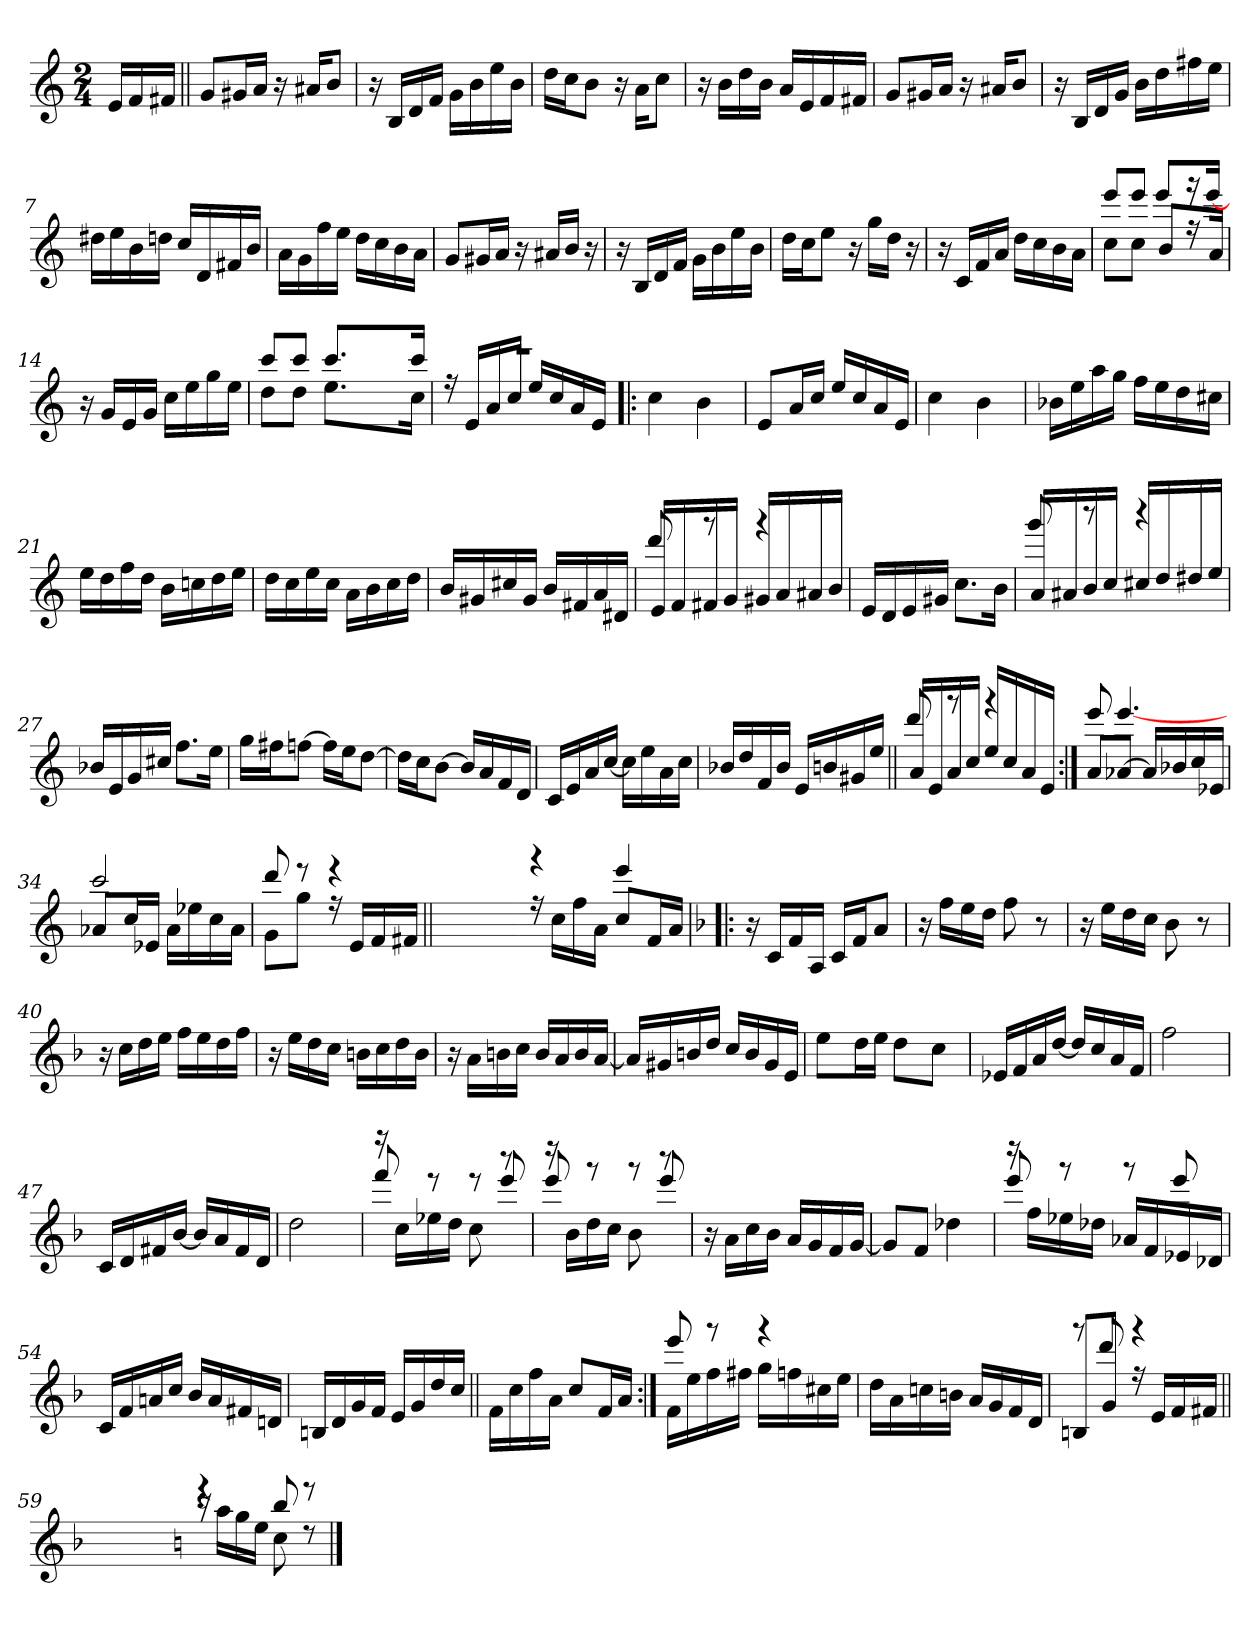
**kern
*part1
*staff1
*clefG2
*k[]
*C:
*M2/4
=
16e/LL
16f/
16f#X/JJ
=1||
8g/L
16g#X/L
16a/JJ
16r
16a#X/KL
8b/J
=2
16r
16B/LL
16d/
16f/JJ
16g\LL
16b\
16ee\
16b\JJ
=3
16dd\LL
16cc\J
8b\J
16r
16a\KL
8cc\J
=4
16r
16b\LL
16dd\
16b\JJ
16a/LL
16e/
16f/
16f#X/JJ
!!LO:LB:g=z
=5
8g/L
16g#X/L
16a/JJ
16r
16a#X/KL
8b/J
=6
16r
16B/LL
16d/
16g/JJ
16b\LL
16dd\
16ff#X\
16ee\JJ
=7
16dd#X\LL
16ee\
16b\
16ddn\JJ
16cc/LL
16d/
16f#X/
16b/JJ
=8
16a\LL
16g\
16ff\
16ee\JJ
16dd\LL
16cc\
16b\
16a\JJ
!!LO:LB:g=z
=9
8g/L
16g#X/L
16a/JJ
16r
16a#X/LL
16b/JJ
16r
=10
16r
16B/LL
16d/
16f/JJ
16g\LL
16b\
16ee\
16b\JJ
=11
16dd\LL
16cc\J
8ee\J
16r
16gg\LL
16dd\JJ
16r
=12
16r
16c/LL
16f/
16a/JJ
16dd\LL
16cc\
16b\
16a\JJ
!!LO:LB:g=z
=13
*^
8cc\L	8eee!/L
8cc\J	8eee!/J
8b/L	8eee!/L
16r	16rggg
16a/Jk	[>16eee!/Jk
*v	*v
=14
16r
16g/LL
16e/
16g/JJ
16cc\LL
16ee\
16gg\
16ee\JJ
=15
*^
*	*^
8dd\L	8rcyy	8ccc!/L
8dd\J	8rcyy	8ccc!/J
8.ee\L	36rcyy	8.ccc!/L
.	36rcyy	.
.	36rcyy	.
.	36rcyy	.
.	36rcyy	.
.	36rcyy	.
.	12ryy	.
16cc\Jk	.	16ccc!/Jk
*	*v	*v
=16	=16
16r	2rfff
16e/LL	.
16a/	.
16cc/JJ	.
16ee/LL	.
16cc/	.
16a/	.
16e/JJ	.
*v	*v
!!LO:LB:g=z
=17!|:
4cc\
4b\
=18
8e/L
16a/L
16cc/JJ
16ee/LL
16cc/
16a/
16e/JJ
=19
4cc\
4b\
=20
16b-X\LL
16ee\
16aa\
16gg\JJ
16ff\LL
16ee\
16dd\
16cc#X\JJ
!!LO:LB:g=z
=21
16ee\LL
16dd\
16ff\
16dd\JJ
16b\LL
16ccn\
16dd\
16ee\JJ
=22
16dd\LL
16cc\
16ee\
16cc\JJ
16a\LL
16b\
16cc\
16dd\JJ
=23
16b/LL
16g#X/
16cc#X/
16g#/JJ
16b/LL
16f#X/
16a/
16d#X/JJ
=24
*^
16e/LL	8ddd!/
16f/	.
16f#X/	8rfff
16g/JJ	.
16g#X/LL	4rfff
16a/	.
16a#X/	.
16b/JJ	.
*v	*v
!!LO:LB:g=z
=25
16e/LL
16d/
16e/
16g#X/JJ
8.cc\L
16b\Jk
=26
*^
16a/LL	8ggg!/
16a#X/	.
16b/	8raaa
16cc/JJ	.
16cc#X/LL	4raaa
16dd/	.
16dd#X/	.
16ee/JJ	.
*v	*v
=27
16b-X/LL
16e/
16g/
16cc#X/JJ
8.ff\L
16ee\Jk
=28
16gg\LL
16ff#X\J
[8ffn\J
16ff\LL]
16ee\J
[8dd\J
!!LO:LB:g=z
=29
16dd\LL]
16cc\J
[8b\J
16b/LL]
16a/
16f/
16d/JJ
=30
16c/LL
16e/
16a/
[16cc/JJ
16cc\LL]
16ee\
16a\
16cc\JJ
=31
16b-X/LL
16dd/
16f/
16b-/JJ
16e/LL
16bn/
16g#X/
16ee/JJ
=32||
*^
16a/LL	8ddd!/
16e/	.
16a/	8rfff
16cc/JJ	.
16ee/LL	4rfff
16cc/	.
16a/	.
16e/JJ	.
!!LO:LB:g=z	!!
=33:|!	=33:|!
8a/L	8eee!/
[<8a-X/J	[>4.eee!/
16a-/LL]	.
16b-X/	.
16cc/	.
16e-X/JJ	.
=34	=34
!	!LO:N:head=open
8a-X/L	2ccc!/
16cc/L	.
16e-X/JJ	.
16a-\LL	.
16ee-X\	.
16cc\	.
16a-\JJ	.
=35	=35
8g\L	8ddd!/
8gg\J	8reee
16r	4reee
16e/LL	.
16f/	.
16f#X/JJ	.
*v	*v
=35X1||
*stria0
2ryy
!!LO:PB:g=z
=36-
*stria5
*^
16r	4rfff
16cc\LL	.
16ff\	.
16a\JJ	.
8cc/L	4eee!/
16f/L	.
16a/JJ	.
*v	*v
=37!|:
*k[b-]
*F:
16r
16c/LL
16f/
16A/JJ
16c/LL
16f/J
8a/J
=38
16r
16ff\LL
16ee\
16dd\JJ
8ff\
8r
=39
16r
16ee\LL
16dd\
16cc\JJ
8b-\
8r
!!LO:LB:g=z
=40
16r
16cc\LL
16dd\
16ee\JJ
16ff\LL
16ee\
16dd\
16ff\JJ
=41
16r
16ee\LL
16dd\
16cc\JJ
16bn\LL
16cc\
16dd\
16b\JJ
=42
16r
16a\LL
16bn\
16cc\JJ
16b/LL
16a/
16b/
[16a/JJ
=43
16a/LL]
16g#X/
16bn/
16dd/JJ
16cc/LL
16b/
16g#/
16e/JJ
!!LO:LB:g=z
=44
*^
8ee\L	16ryy
.	16ryy
16dd\L	16ryy
16ee\JJ	16ryy
8dd\L	16ryy
.	16ryy
8cc\J	16ryy
.	16ryy
*v	*v
=45
16e-X/LL
16f/
16a/
[16dd/JJ
16dd/LL]
16cc/
16a/
16f/JJ
=46
2ff\
=47
16c/LL
16d/
16f#X/
[16b-/JJ
16b-/LL]
16a/
16f#/
16d/JJ
!!LO:LB:g=z
=48
2dd\
=49
*^
16r	8fff!/
16cc\LL	.
16ee-X\	8reee
16dd\JJ	.
8cc\	8reee
8r	8eee!/
=50	=50
16r	8eee!/
16b-\LL	.
16dd\	8rggg
16cc\JJ	.
8b-\	8rggg
8r	8eee!/
*v	*v
=51
16r
16a\LL
16cc\
16b-\JJ
16a/LL
16g/
16f/
[16g/JJ
!!LO:LB:g=z
=52
8g/L]
8f/J
4dd-X\
=53
*^
16r	8eee!/
16ff\LL	.
16ee-X\	8rggg
16dd-X\JJ	.
16a-X/LL	8rggg
16f/	.
16e-X/	8eee!/
16d-X/JJ	.
*v	*v
=54
16c/LL
16f/
16an/
16cc/JJ
16b-/LL
16a/
16f#X/
16dn/JJ
=55
16Bn/LL
16d/
16g/
16f/JJ
16e/LL
16g/
16dd/
16cc/JJ
!!LO:LB:g=z
=56||
16f\LL
16cc\
16ff\
16a\JJ
8cc/L
16f/L
16a/JJ
=57:|!
*^
16f\LL	8eee!/
16ee\	.
16ff\	8rfff
16ff#X\JJ	.
16gg\LL	4rfff
16ffn\	.
16cc#X\	.
16ee\JJ	.
*v	*v
=58
16dd\LL
16a\
16ccn\
16bn\JJ
16a/LL
16g/
16f/
16d/JJ
=59
*^
8Bn/L	8rfff
8g/J	8ddd!/
16r	4rfff
16e/LL	.
16f/	.
16f#X/JJ	.
*v	*v
=59X2||
*stria0
2ryy
!!LO:LB:g=z
=60-
*stria5
*k[]
*C:
*^
16r	4rddd
16aa\LL	.
16gg\	.
16ee\JJ	.
8cc\	8bb!/
8r	8rddd
*v	*v
==
*-
